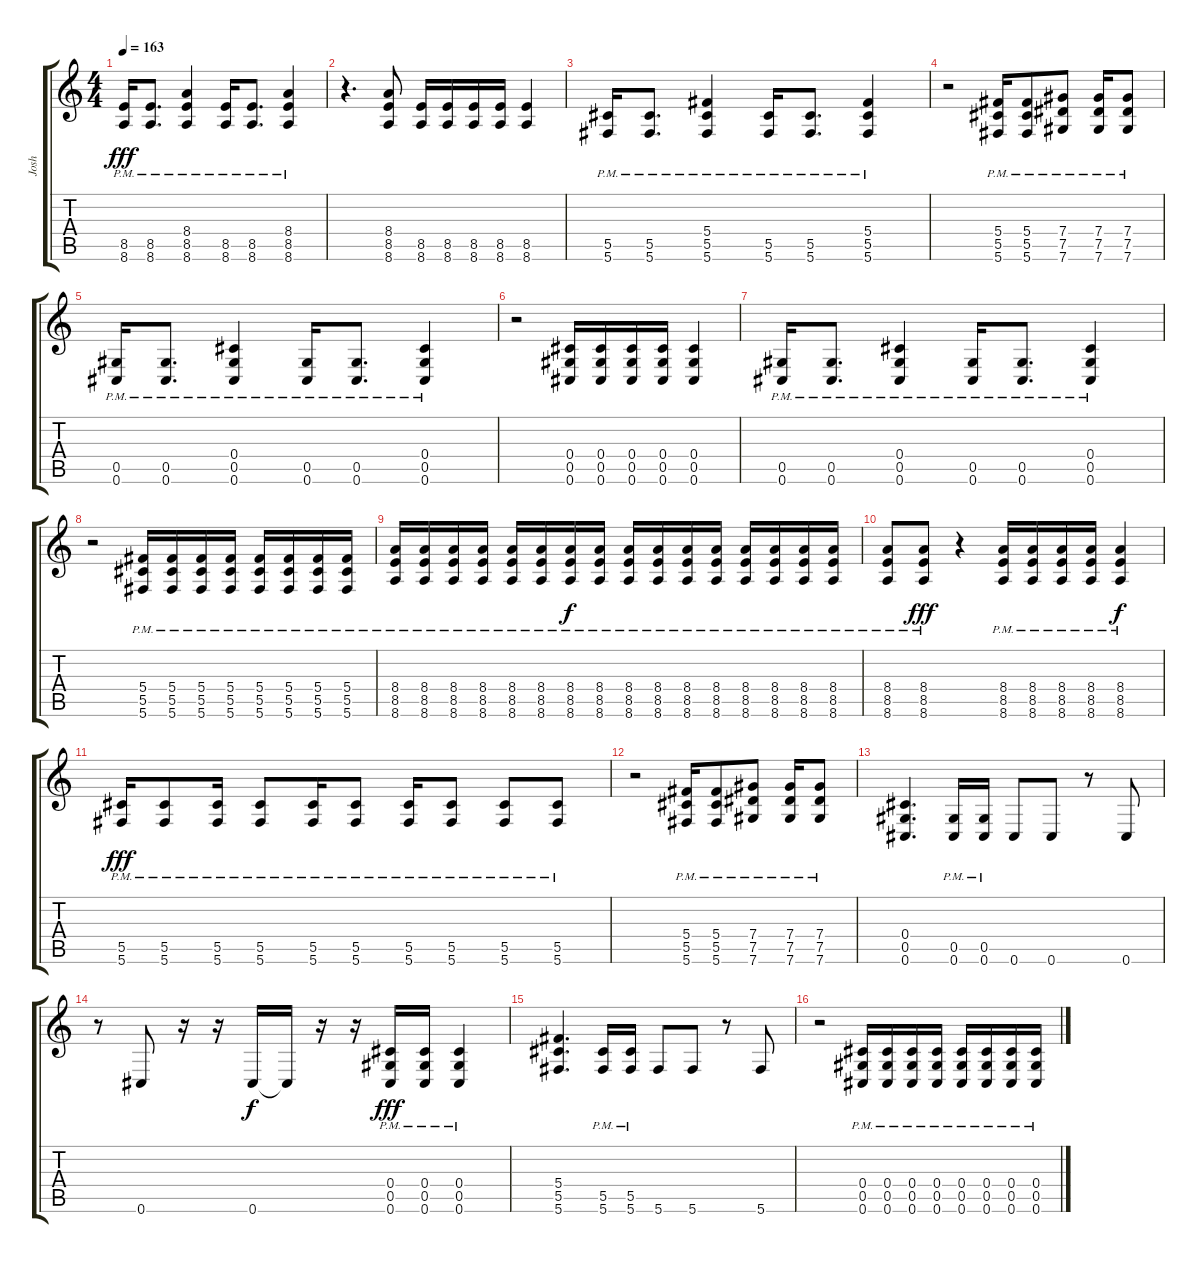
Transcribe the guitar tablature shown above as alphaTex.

\track ("Josh" "Josh") {instrument distortionguitar}
\staff {score tabs}
\tuning (Eb4 Bb3 Gb3 Db3 Ab2 Db2) {hide}
\ts (4 4)
\tempo 163
\clef g2
\ks c
(8.5{pm} 8.6{pm}).16{dy fff} (8.5{pm} 8.6{pm}).8{d} (8.4{pm} 8.5{pm} 8.6{pm}).4 (8.5{pm} 8.6{pm}).16 (8.5{pm} 8.6{pm}).8{d} (8.4{pm} 8.5{pm} 8.6{pm}).4 |
r.4{d} (8.4 8.5 8.6).8 (8.5 8.6).16 (8.5 8.6).16 (8.5 8.6).16 (8.5 8.6).16 (8.5 8.6).4 |
(5.5{pm} 5.6{pm}).16 (5.5{pm} 5.6{pm}).8{d} (5.4{pm} 5.5{pm} 5.6{pm}).4 (5.5{pm} 5.6{pm}).16 (5.5{pm} 5.6{pm}).8{d} (5.4{pm} 5.5{pm} 5.6{pm}).4 |
r.2 (5.4{pm} 5.5{pm} 5.6{pm}).16 (5.4{pm} 5.5{pm} 5.6{pm}).8 (7.4{pm} 7.5{pm} 7.6{pm}).8 (7.4{pm} 7.5{pm} 7.6{pm}).16 (7.4{pm} 7.5{pm} 7.6{pm}).8 |
(0.5{pm} 0.6{pm}).16 (0.5{pm} 0.6{pm}).8{d} (0.4{pm} 0.5{pm} 0.6{pm}).4 (0.5{pm} 0.6{pm}).16 (0.5{pm} 0.6{pm}).8{d} (0.4{pm} 0.5{pm} 0.6{pm}).4 |
r.2 (0.4 0.5 0.6).16 (0.4 0.5 0.6).16 (0.4 0.5 0.6).16 (0.4 0.5 0.6).16 (0.4 0.5 0.6).4 |
(0.5{pm} 0.6{pm}).16 (0.5{pm} 0.6{pm}).8{d} (0.4{pm} 0.5{pm} 0.6{pm}).4 (0.5{pm} 0.6{pm}).16 (0.5{pm} 0.6{pm}).8{d} (0.4{pm} 0.5{pm} 0.6{pm}).4 |
r.2 (5.4{pm} 5.5{pm} 5.6{pm}).16 (5.4{pm} 5.5{pm} 5.6{pm}).16 (5.4{pm} 5.5{pm} 5.6{pm}).16 (5.4{pm} 5.5{pm} 5.6{pm}).16 (5.4{pm} 5.5{pm} 5.6{pm}).16 (5.4{pm} 5.5{pm} 5.6{pm}).16 (5.4{pm} 5.5{pm} 5.6{pm}).16 (5.4{pm} 5.5{pm} 5.6{pm}).16 |
(8.4{pm} 8.5{pm} 8.6{pm}).16 (8.4{pm} 8.5{pm} 8.6{pm}).16 (8.4{pm} 8.5{pm} 8.6{pm}).16 (8.4{pm} 8.5{pm} 8.6{pm}).16 (8.4{pm} 8.5{pm} 8.6{pm}).16 (8.4{pm} 8.5{pm} 8.6{pm}).16 (8.4{pm} 8.5{pm} 8.6{pm}).16{dy f} (8.4{pm} 8.5{pm} 8.6{pm}).16 (8.4{pm} 8.5{pm} 8.6{pm}).16 (8.4{pm} 8.5{pm} 8.6{pm}).16 (8.4{pm} 8.5{pm} 8.6{pm}).16 (8.4{pm} 8.5{pm} 8.6{pm}).16 (8.4{pm} 8.5{pm} 8.6{pm}).16 (8.4{pm} 8.5{pm} 8.6{pm}).16 (8.4{pm} 8.5{pm} 8.6{pm}).16 (8.4{pm} 8.5{pm} 8.6{pm}).16 |
(8.4{pm} 8.5{pm} 8.6{pm}).8 (8.4{pm} 8.5{pm} 8.6{pm}).8{dy fff} r.4 (8.4{pm} 8.5{pm} 8.6{pm}).16 (8.4{pm} 8.5{pm} 8.6{pm}).16 (8.4{pm} 8.5{pm} 8.6{pm}).16 (8.4{pm} 8.5{pm} 8.6{pm}).16 (8.4{pm} 8.5{pm} 8.6{pm}).4{dy f} |
(5.5{pm} 5.6{pm}).16{dy fff} (5.5{pm} 5.6{pm}).8 (5.5{pm} 5.6{pm}).16 (5.5{pm} 5.6{pm}).8 (5.5{pm} 5.6{pm}).16 (5.5{pm} 5.6{pm}).8 (5.5{pm} 5.6{pm}).16 (5.5{pm} 5.6{pm}).8 (5.5{pm} 5.6{pm}).8 (5.5{pm} 5.6{pm}).8 |
r.2 (5.4{pm} 5.5{pm} 5.6{pm}).16 (5.4{pm} 5.5{pm} 5.6{pm}).8 (7.4{pm} 7.5{pm} 7.6{pm}).8 (7.4{pm} 7.5{pm} 7.6{pm}).16 (7.4{pm} 7.5{pm} 7.6{pm}).8 |
(0.4 0.5 0.6).4{d} (0.5{pm} 0.6{pm}).16 (0.5{pm} 0.6{pm}).16 0.6.8 0.6.8 r.8 0.6.8 |
r.8 0.6.8 r.16 r.16 0.6.16{dy f} 0.6{t}.16 r.16 r.16 (0.4{pm} 0.5{pm} 0.6{pm}).16{dy fff} (0.4{pm} 0.5{pm} 0.6{pm}).16 (0.4{pm} 0.5{pm} 0.6{pm}).4 |
(5.4 5.5 5.6).4{d} (5.5{pm} 5.6{pm}).16 (5.5{pm} 5.6{pm}).16 5.6.8 5.6.8 r.8 5.6.8 |
r.2 (0.4{pm} 0.5{pm} 0.6{pm}).16 (0.4{pm} 0.5{pm} 0.6{pm}).16 (0.4{pm} 0.5{pm} 0.6{pm}).16 (0.4{pm} 0.5{pm} 0.6{pm}).16 (0.4{pm} 0.5{pm} 0.6{pm}).16 (0.4{pm} 0.5{pm} 0.6{pm}).16 (0.4{pm} 0.5{pm} 0.6{pm}).16 (0.4{pm} 0.5{pm} 0.6{pm}).16
